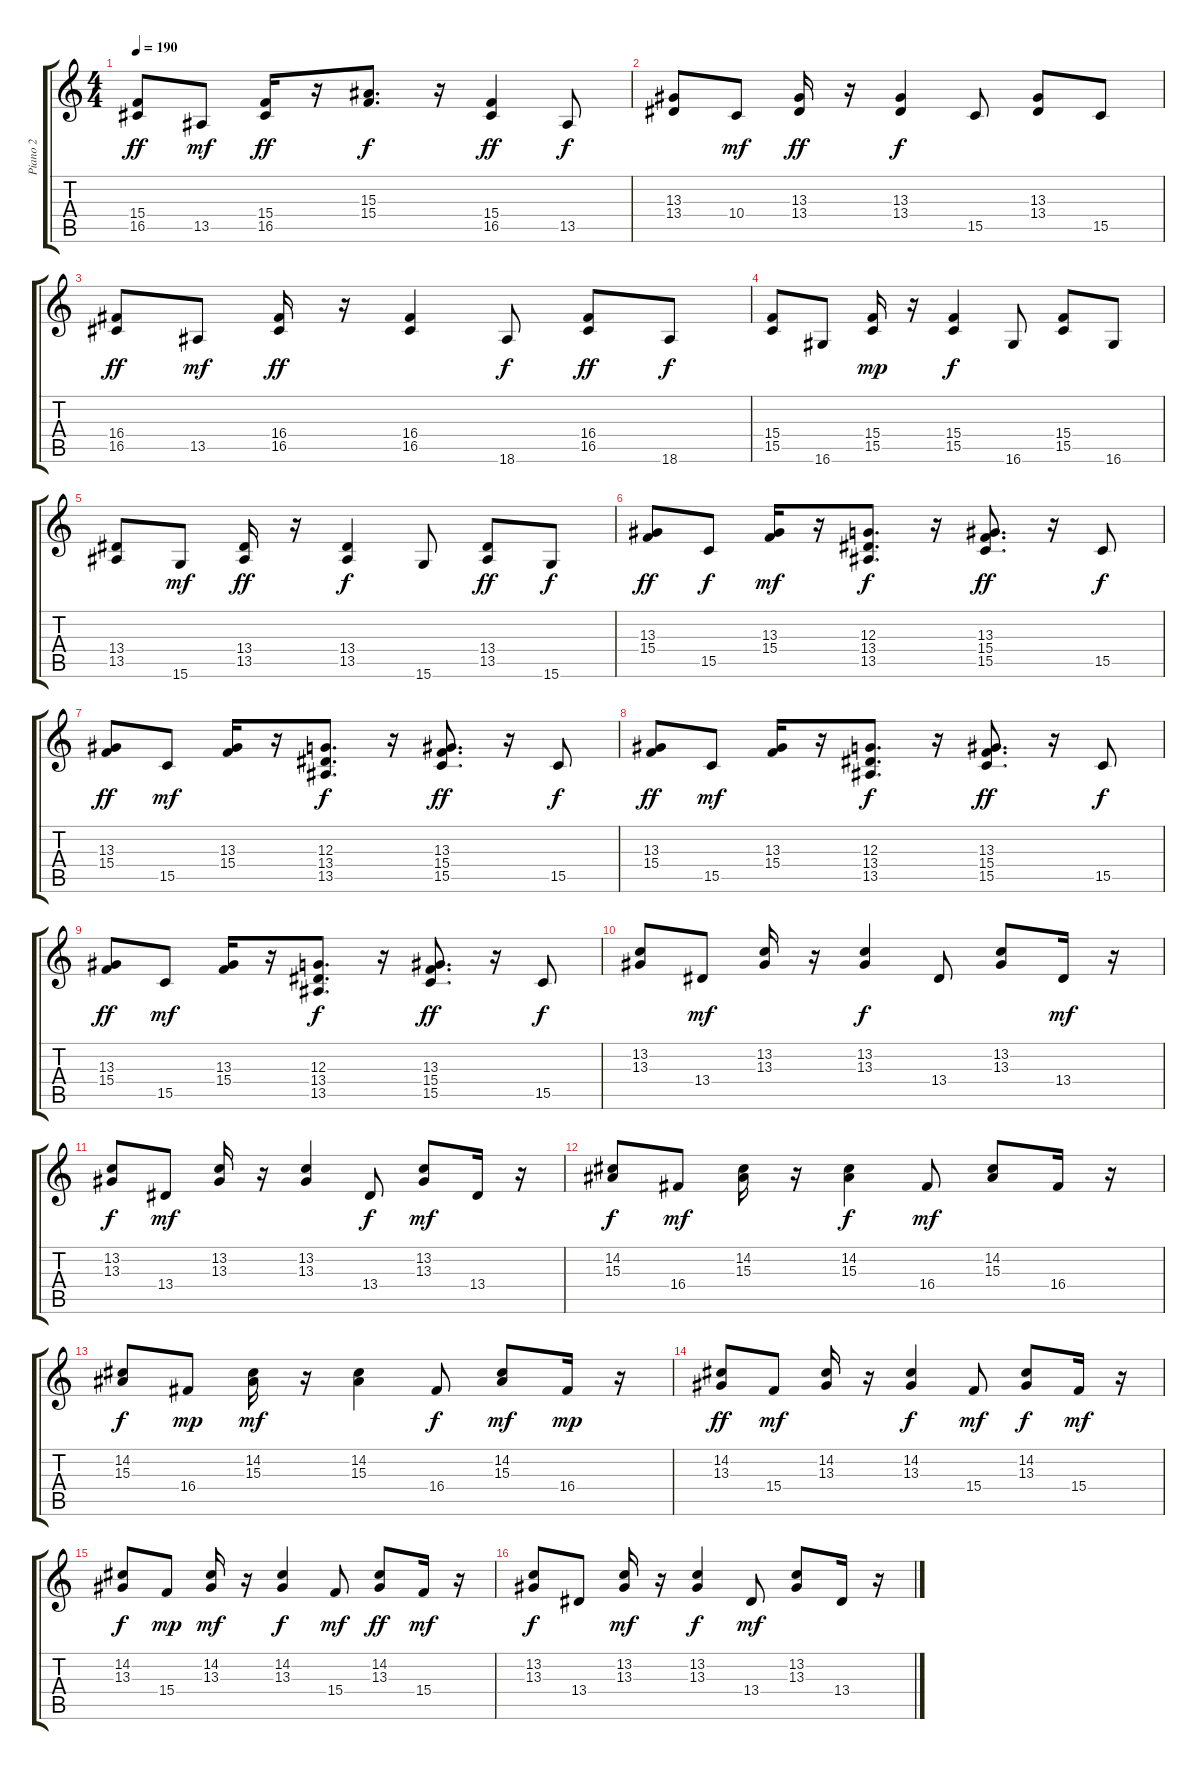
\track ("Piano 2" "Piano 2") {instrument brightacousticpiano}
\staff {score tabs}
\tuning (E4 B3 G3 D3 A2 E2) {hide}
\ts (4 4)
\tempo 190
\clef g2
\ks c
(15.4 16.5).8{dy ff} 13.5.8{dy mf} (15.4 16.5).16{dy ff} r.16 (15.3 15.4).8{d dy f} r.16 (15.4 16.5).4{dy ff} 13.5.8{dy f} |
(13.3 13.4).8 10.4.8{dy mf} (13.3 13.4).16{dy ff} r.16 (13.3 13.4).4{dy f} 15.5.8 (13.3 13.4).8 15.5.8 |
(16.4 16.5).8{dy ff} 13.5.8{dy mf} (16.4 16.5).16{dy ff} r.16 (16.4 16.5).4 18.6.8{dy f} (16.4 16.5).8{dy ff} 18.6.8{dy f} |
(15.4 15.5).8 16.6.8 (15.4 15.5).16{dy mp} r.16 (15.4 15.5).4{dy f} 16.6.8 (15.4 15.5).8 16.6.8 |
(13.4 13.5).8 15.6.8{dy mf} (13.4 13.5).16{dy ff} r.16 (13.4 13.5).4{dy f} 15.6.8 (13.4 13.5).8{dy ff} 15.6.8{dy f} |
(13.3 15.4).8{dy ff} 15.5.8{dy f} (13.3 15.4).16{dy mf} r.16 (12.3 13.4 13.5).8{d dy f} r.16 (13.3 15.4 15.5).8{d dy ff} r.16 15.5.8{dy f} |
(13.3 15.4).8{dy ff} 15.5.8{dy mf} (13.3 15.4).16 r.16 (12.3 13.4 13.5).8{d dy f} r.16 (13.3 15.4 15.5).8{d dy ff} r.16 15.5.8{dy f} |
(13.3 15.4).8{dy ff} 15.5.8{dy mf} (13.3 15.4).16 r.16 (12.3 13.4 13.5).8{d dy f} r.16 (13.3 15.4 15.5).8{d dy ff} r.16 15.5.8{dy f} |
(13.3 15.4).8{dy ff} 15.5.8{dy mf} (13.3 15.4).16 r.16 (12.3 13.4 13.5).8{d dy f} r.16 (13.3 15.4 15.5).8{d dy ff} r.16 15.5.8{dy f} |
(13.2 13.3).8 13.4.8{dy mf} (13.2 13.3).16 r.16 (13.2 13.3).4{dy f} 13.4.8 (13.2 13.3).8 13.4.16{dy mf} r.16 |
(13.2 13.3).8{dy f} 13.4.8{dy mf} (13.2 13.3).16 r.16 (13.2 13.3).4 13.4.8{dy f} (13.2 13.3).8{dy mf} 13.4.16 r.16 |
(14.2 15.3).8{dy f} 16.4.8{dy mf} (14.2 15.3).16 r.16 (14.2 15.3).4{dy f} 16.4.8{dy mf} (14.2 15.3).8 16.4.16 r.16 |
(14.2 15.3).8{dy f} 16.4.8{dy mp} (14.2 15.3).16{dy mf} r.16 (14.2 15.3).4 16.4.8{dy f} (14.2 15.3).8{dy mf} 16.4.16{dy mp} r.16 |
(14.2 13.3).8{dy ff} 15.4.8{dy mf} (14.2 13.3).16 r.16 (14.2 13.3).4{dy f} 15.4.8{dy mf} (14.2 13.3).8{dy f} 15.4.16{dy mf} r.16 |
(14.2 13.3).8{dy f} 15.4.8{dy mp} (14.2 13.3).16{dy mf} r.16 (14.2 13.3).4{dy f} 15.4.8{dy mf} (14.2 13.3).8{dy ff} 15.4.16{dy mf} r.16 |
(13.2 13.3).8{dy f} 13.4.8 (13.2 13.3).16{dy mf} r.16 (13.2 13.3).4{dy f} 13.4.8{dy mf} (13.2 13.3).8 13.4.16 r.16
